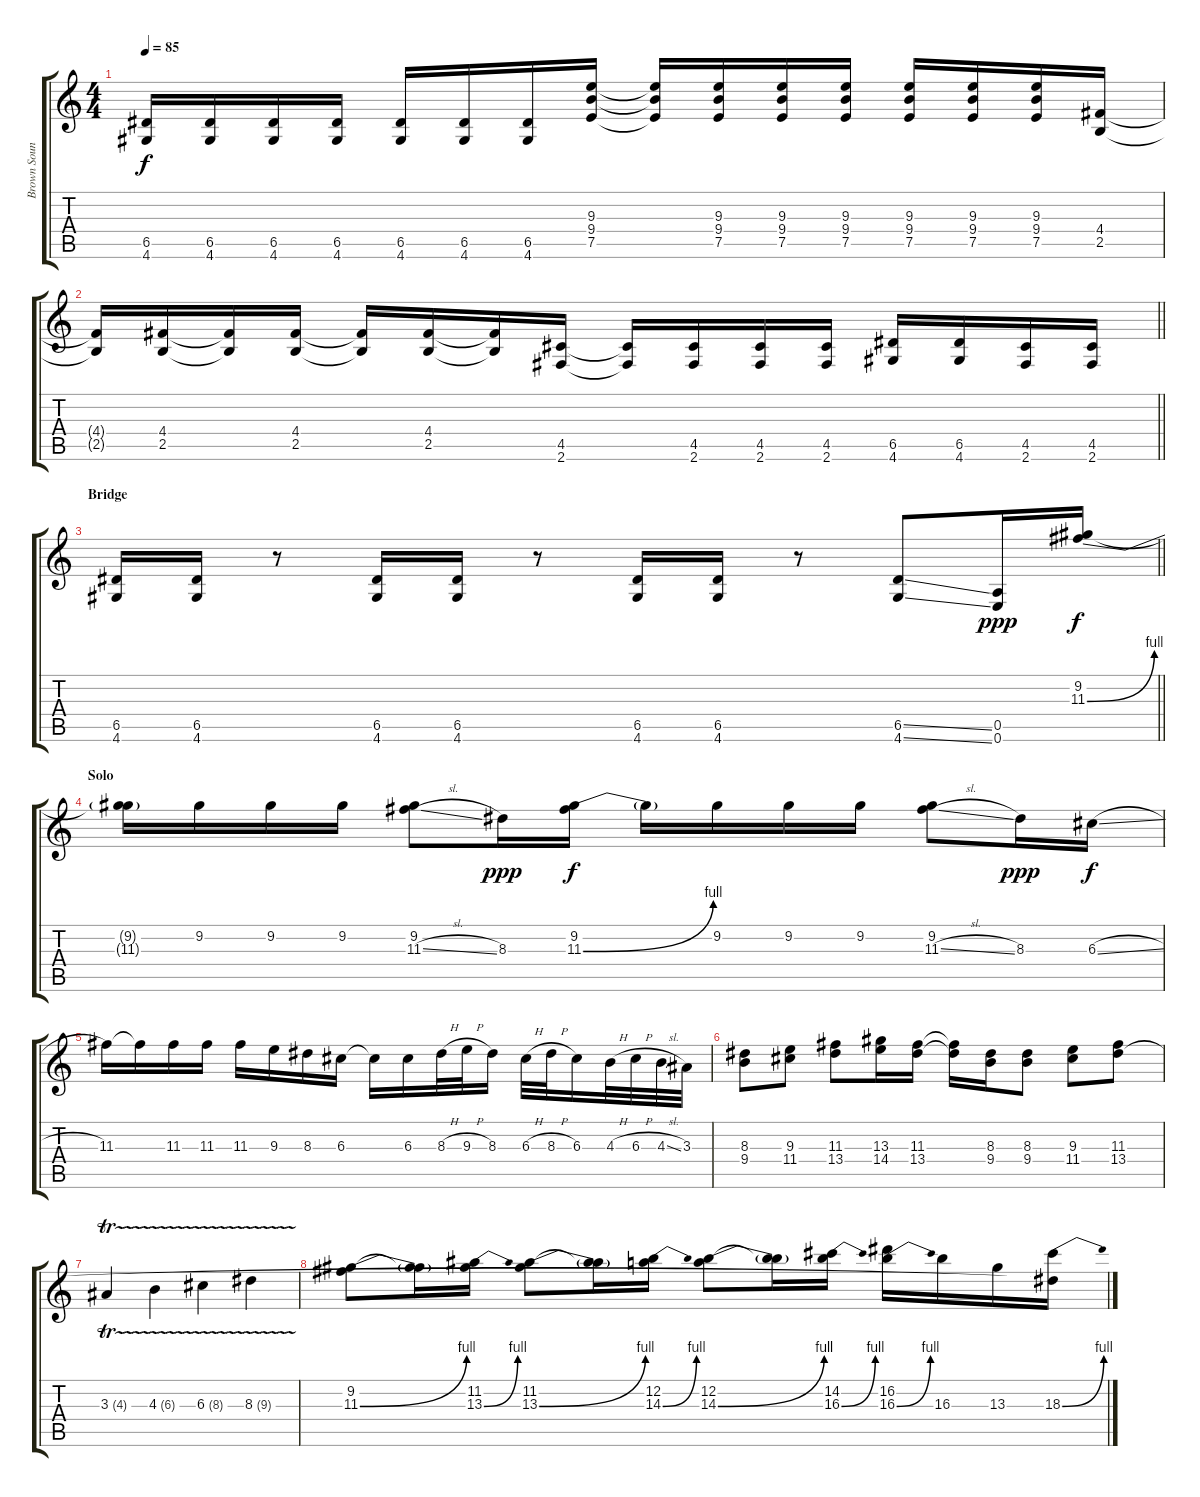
\track ("Brown Sound" "Brown Soun") {instrument distortionguitar}
\staff {score tabs}
\tuning (E4 B3 G3 D3 A2 E2) {hide}
\ts (4 4)
\tempo 85
\clef g2
\ks c
(6.5{t} 4.6{t}).16{dy f} (6.5 4.6).16 (6.5 4.6).16 (6.5 4.6).16 (6.5 4.6).16 (6.5 4.6).16 (6.5 4.6).16 (9.3 9.4 7.5).16 (9.3{t} 9.4{t} 7.5{t}).16 (9.3 9.4 7.5).16 (9.3 9.4 7.5).16 (9.3 9.4 7.5).16 (9.3 9.4 7.5).16 (9.3 9.4 7.5).16 (9.3 9.4 7.5).16 (4.4 2.5).16 |
\barLineRight lightlight
(4.4{t} 2.5{t}).16 (4.4 2.5).16 (4.4{t} 2.5{t}).16 (4.4 2.5).16 (4.4{t} 2.5{t}).16 (4.4 2.5).16 (4.4{t} 2.5{t}).16 (4.5 2.6).16 (4.5{t} 2.6{t}).16 (4.5 2.6).16 (4.5 2.6).16 (4.5 2.6).16 (6.5 4.6).16 (6.5 4.6).16 (4.5 2.6).16 (4.5 2.6).16 |
\section ("" "Bridge")
\barLineRight lightlight
(6.5 4.6).16 (6.5 4.6).16 r.8 (6.5 4.6).16 (6.5 4.6).16 r.8 (6.5 4.6).16 (6.5 4.6).16 r.8 (6.5{ss} 4.6{ss}).8 (0.5 0.6).16{dy ppp} (9.2 11.3{be (bend 0 0 60 4)}).16{dy f} |
\section ("" "Solo")
(9.2{t} 11.3{t}).16 9.2.16 9.2.16 9.2.16 (9.2 11.3{sl}).8 8.3.16{dy ppp} (9.2 11.3{be (bend 0 0 60 4)}).16{dy f} 11.3{t}.16 9.2.16 9.2.16 9.2.16 (9.2 11.3{sl}).8 8.3.16{dy ppp} 6.3{sl}.16{dy f} |
11.3.16 11.3{t}.16 11.3.16 11.3.16 11.3.16 9.3.16 8.3.16 6.3.16 6.3{t}.16 6.3.16 8.3{h}.32 9.3{h}.32 8.3.16 6.3{h}.32 8.3{h}.32 6.3.16 4.3{h}.32 6.3{h}.32 4.3{sl}.32 3.3.32 |
(8.3 9.4).8 (9.3 11.4).8 (11.3 13.4).8 (13.3 14.4).16 (11.3 13.4).16 (11.3{t} 13.4{t}).16 (8.3 9.4).16 (8.3 9.4).8 (9.3 11.4).8 (11.3 13.4).8 |
3.3{tr (4 32)}.4 4.3{tr (6 32)}.4 6.3{tr (8 32)}.4 8.3{tr (9 32)}.4 |
(9.2 11.3{be (bend 0 0 60 4)}).8 (9.2{t} 11.3{t}).16 (11.2 13.3{be (bend 0 0 60 4)}).16 (11.2 13.3{be (bend 0 0 60 4)}).8 (11.2{t} 13.3{t}).16 (12.2 14.3{be (bend 0 0 60 4)}).16 (12.2 14.3{be (bend 0 0 60 4)}).8 (12.2{t} 14.3{t}).16 (14.2 16.3{be (bend 0 0 60 4)}).16 (16.2 16.3{be (bend 0 0 60 4)}).16 16.3.16 13.3.16 (18.3{be (bend 0 0 60 4)} 13.4{t}).16
